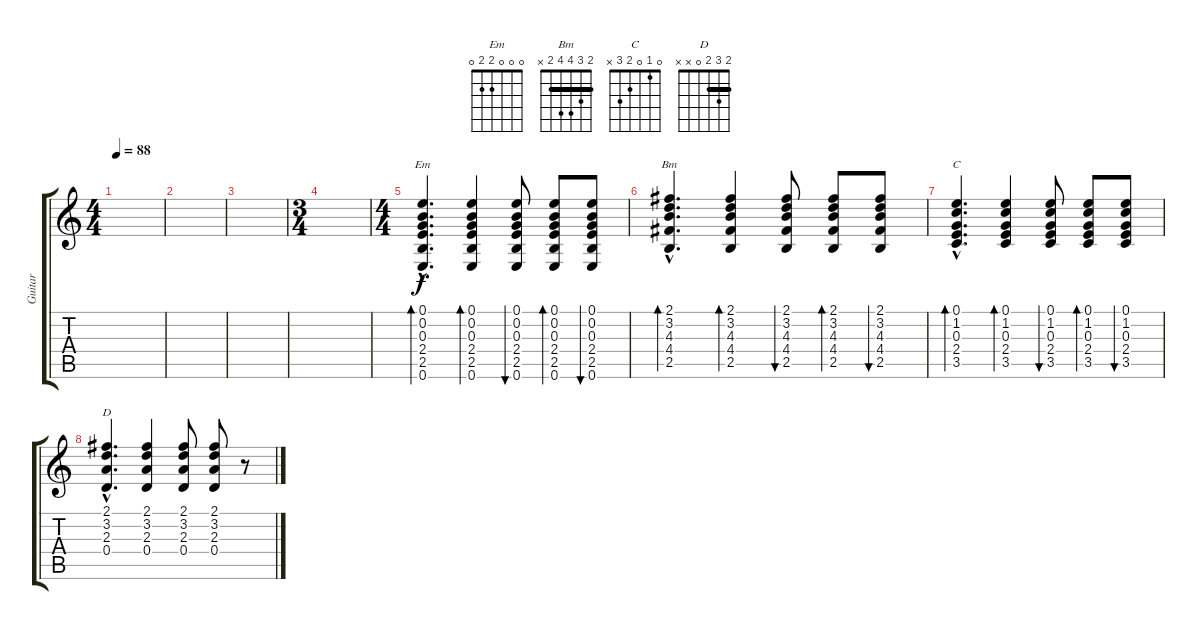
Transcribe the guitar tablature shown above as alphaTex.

\track ("Guitar" "Guitar") {instrument acousticguitarsteel}
\staff {score tabs}
\tuning (E4 B3 G3 D3 A2 E2) {hide}
\chord ("Em" 0 0 0 2 2 0)
\chord ("Bm" 2 3 4 4 2 x) {barre 2}
\chord ("C" 0 1 0 2 3 x)
\chord ("D" 2 3 2 0 x x) {barre 2}
\ts (4 4)
\tempo 88
\clef g2
\ks c
|
|
|
\ts (3 4)
|
\ts (4 4)
(0.1{hac} 0.2{hac} 0.3{hac} 2.4{hac} 2.5{hac} 0.6{hac}).4{d bd 60 ch "Em"} (0.1 0.2 0.3 2.4 2.5 0.6).4{bd 60} (0.1 0.2 0.3 2.4 2.5 0.6).8{bu 60} (0.1 0.2 0.3 2.4 2.5 0.6).8{bd 60} (0.1 0.2 0.3 2.4 2.5 0.6).8{bu 60} |
(2.1{hac} 3.2{hac} 4.3{hac} 4.4{hac} 2.5{hac}).4{d bd 60 ch "Bm"} (2.1 3.2 4.3 4.4 2.5).4{bd 60} (2.1 3.2 4.3 4.4 2.5).8{bu 60} (2.1 3.2 4.3 4.4 2.5).8{bd 60} (2.1 3.2 4.3 4.4 2.5).8{bu 60} |
(0.1{hac} 1.2{hac} 0.3{hac} 2.4{hac} 3.5{hac}).4{d bd 60 ch "C"} (0.1 1.2 0.3 2.4 3.5).4{bd 60} (0.1 1.2 0.3 2.4 3.5).8{bu 60} (0.1 1.2 0.3 2.4 3.5).8{bd 60} (0.1 1.2 0.3 2.4 3.5).8{bu 60} |
(2.1{hac} 3.2{hac} 2.3{hac} 0.4{hac}).4{d ch "D"} (2.1 3.2 2.3 0.4).4 (2.1 3.2 2.3 0.4).8 (2.1 3.2 2.3 0.4).8 r.8
